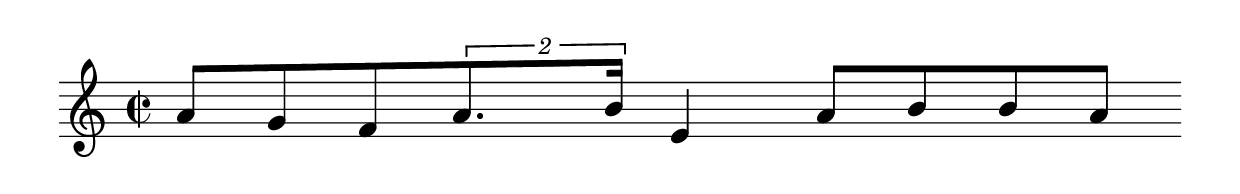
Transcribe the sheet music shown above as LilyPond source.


\version "2.24.1"  
\header {
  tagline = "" \language "english"
}

#(set-global-staff-size 26)

\score {
    \fixed c' {
      \time 2/2
      \omit Score.BarLine
      a8 g8 f8 \tuplet 2/3 { a8. b16 } e4 a8 b8 b8 a8
    }
    \layout {
      indent = 0\mm
      ragged-right = ##f
      \context {
        \Score
        \remove "Bar_number_engraver"
      }
    }
}


